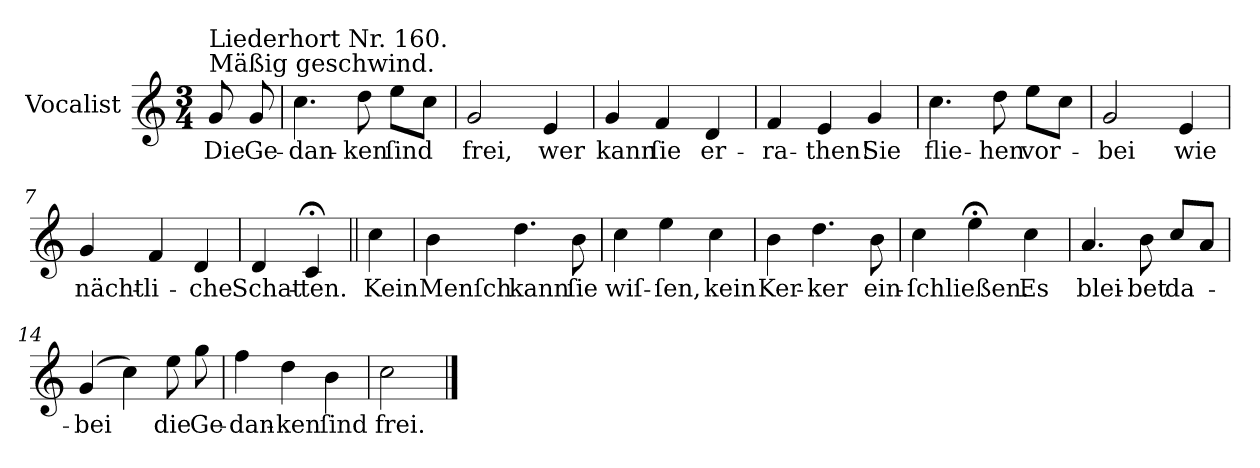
**kern	**text
*part1	*part1
*staff1	*staff1
*I"Vocalist	*
*k[]	*
*C:	*
*M3/4	*
=	=
!LO:TX:a:t=Mäßig geschwind.	!
!LO:TX:a:t=Liederhort Nr. 160.	!
8g	Die
8g	Ge-
=1	=1
4.cc	-dan-
8dd	-ken
8eeL	ſind
8ccJ	.
=2	=2
2g	frei,
4e	wer
=3	=3
4g	kann
4f	ſie
4d	er-
=4	=4
4f	-ra-
4e	-then!
4g	Sie
=5	=5
4.cc	flie-
8dd	-hen
8eeL	vor-
8ccJ	.
=6	=6
2g	-bei
4e	wie
=7	=7
4g	nächt-
4f	-li-
4d	-che
=8	=8
4d	Schat-
4c;<	-ten.
=||	=||
4cc	Kein
=9	=9
4b	Menſch
4.dd	kann
8b	ſie
=10	=10
4cc	wiſ-
4ee	-ſen,
4cc	kein
=11	=11
4b	Ker-
4.dd	-ker
8b	ein-
=12	=12
4cc	-ſchließen.
4ee;<	.
4cc	Es
=13	=13
4.a	blei-
8b	-bet
8cc/L	da-
8aJ	.
=14	=14
(4g	-bei
4cc)	.
8ee	die
8gg	Ge-
=15	=15
4ff	-dan-
4dd	-ken
4b	ſind
=16	=16
2cc	frei.
==	==
*-	*-
